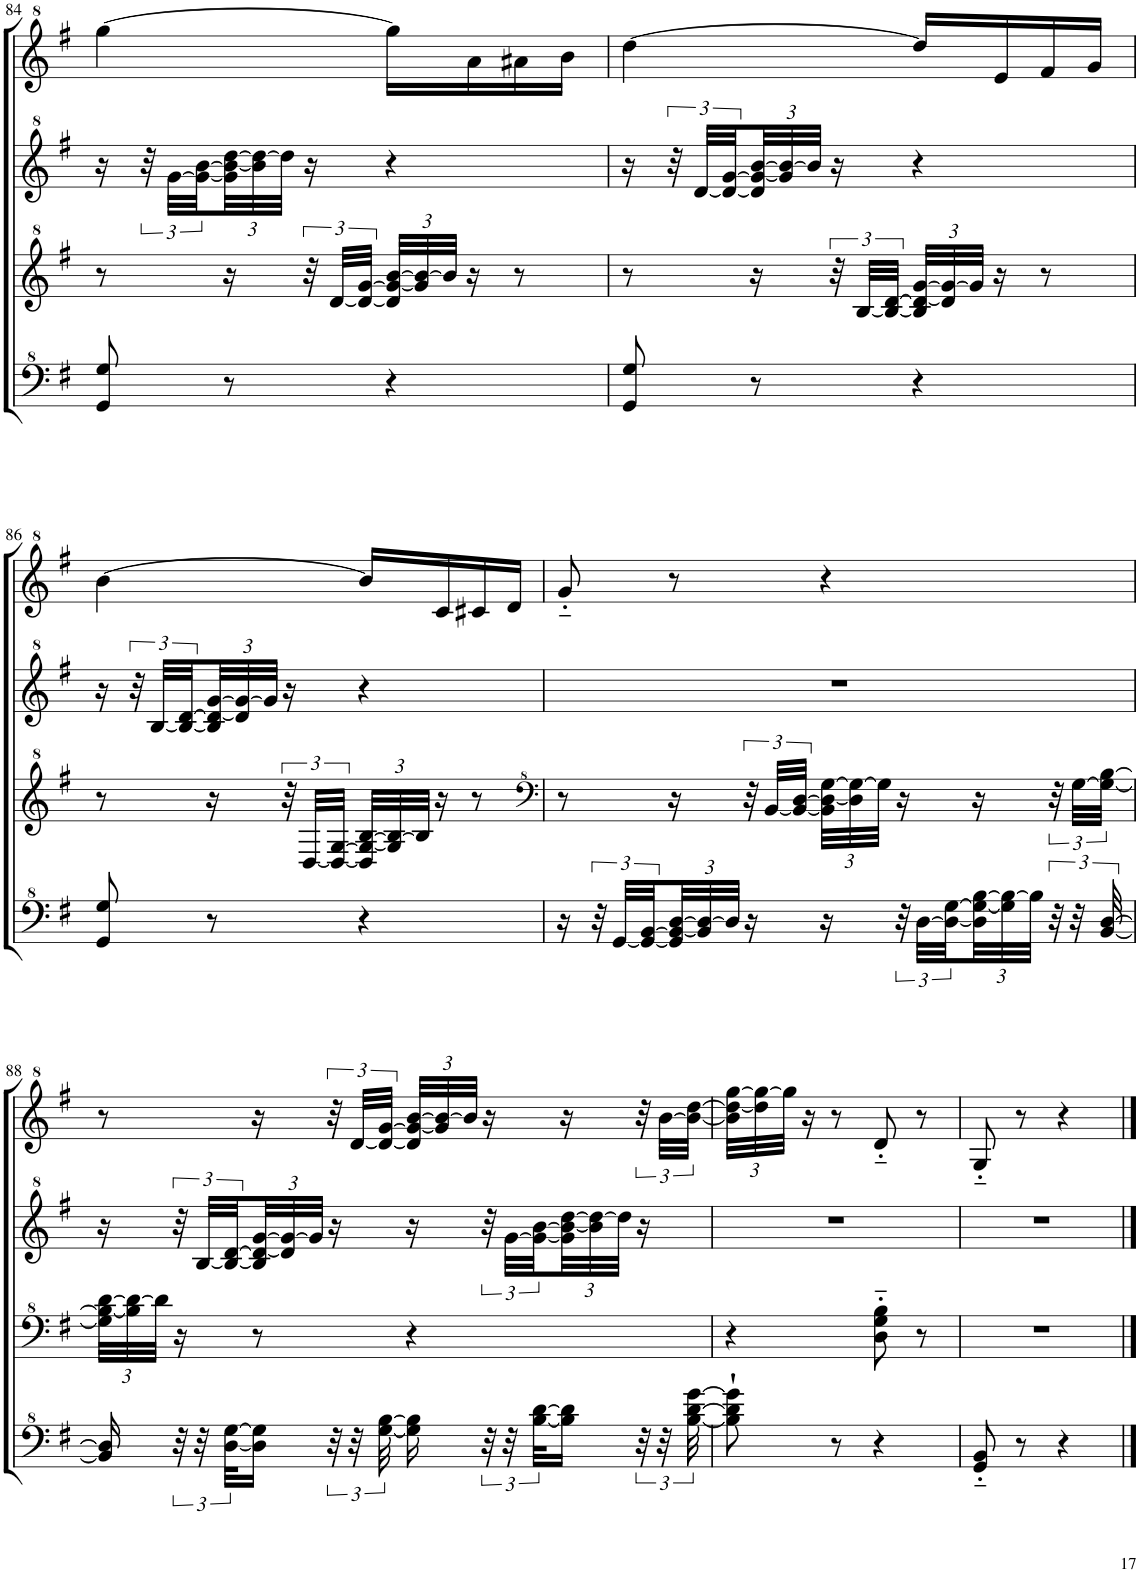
**kern	**kern	**kern	**kern
*part1	*part1	*part1	*part1
*staff4	*staff3	*staff2	*staff1
*I"Model III	*	*	*
!!LO:PB:g=z
*clefF^4	*clefG^2	*clefG^2	*clefG^2
*k[f#]	*k[f#]	*k[f#]	*k[f#]
*M2/4	*M2/4	*M2/4	*M2/4
=84	=84	=84	=84
8G/ 8g/	8r	16r	[4ggg\
.	.	48r	.
.	.	[48gg\LLL	.
.	.	48gg\_ [48bb\	.
*	*	*Xbrackettup	*
8r	16r	48gg\] 48bb\_ [48ddd\	.
.	.	48bb\] 48ddd\_	.
.	.	48ddd\JJJ]	.
.	48r	16r	.
.	[48dd/LLL	.	.
.	48dd/_ [48gg/JJJ	.	.
*	*Xbrackettup	*	*
4r	48dd/] 48gg/_ [48bb/LLL	4r	16ggg\LL]
.	48gg/] 48bb/_	.	.
.	48bb/JJJ]	.	.
.	16r	.	16aa\
.	8r	.	16aa#X\
.	.	.	16bb\JJ
=85	=85	=85	=85
8G/ 8g/	8r	16r	[4ddd\
*	*	*brackettup	*
.	.	48r	.
.	.	[48dd/LLL	.
.	.	48dd/_ [48gg/	.
*	*	*Xbrackettup	*
8r	16r	48dd/] 48gg/_ [48bb/	.
.	.	48gg/] 48bb/_	.
.	.	48bb/JJJ]	.
*	*brackettup	*	*
.	48r	16r	.
.	[48b/LLL	.	.
.	48b/_ [48dd/JJJ	.	.
*	*Xbrackettup	*	*
4r	48b/] 48dd/_ [48gg/LLL	4r	16ddd/LL]
.	48dd/] 48gg/_	.	.
.	48gg/JJJ]	.	.
.	16r	.	16ee/
.	8r	.	16ff#/
.	.	.	16gg/JJ
!!LO:LB:g=z
=86	=86	=86	=86
8G/ 8g/	8r	16r	[4bb\
*	*	*brackettup	*
.	.	48r	.
.	.	[48b/LLL	.
.	.	48b/_ [48dd/	.
*	*	*Xbrackettup	*
8r	16r	48b/] 48dd/_ [48gg/	.
.	.	48dd/] 48gg/_	.
.	.	48gg/JJJ]	.
*	*brackettup	*	*
.	48r	16r	.
.	[48d/LLL	.	.
.	48d/_ [48g/JJJ	.	.
*	*Xbrackettup	*	*
4r	48d/] 48g/_ [48b/LLL	4r	16bb/LL]
.	48g/] 48b/_	.	.
.	48b/JJJ]	.	.
.	16r	.	16cc/
.	8r	.	16cc#X/
.	.	.	16dd/JJ
=87	=87	=87	=87
*	*clefF^4	*	*
16r	8r	2r	8gg'~/
48r	.	.	.
[48G/LLL	.	.	.
48G/_ [48B/	.	.	.
*Xbrackettup	*	*	*
48G/] 48B/_ [48d/	16r	.	8r
48B/] 48d/_	.	.	.
48d/JJJ]	.	.	.
*	*brackettup	*	*
16r	48r	.	.
.	[48B/LLL	.	.
.	48B/_ [48d/JJJ	.	.
*	*Xbrackettup	*	*
16r	48B\] 48d\_ [48g\LLL	.	4r
.	48d\] 48g\_	.	.
.	48g\JJJ]	.	.
*brackettup	*	*	*
48r	16r	.	.
[48d\LLL	.	.	.
48d\_ [48g\	.	.	.
*Xbrackettup	*	*	*
48d\] 48g\_ [48b\	16r	.	.
48g\] 48b\_	.	.	.
48b\JJJ]	.	.	.
*brackettup	*brackettup	*	*
48r	48r	.	.
48r	[48g\LLL	.	.
[48B/ [48d/	48g\_ [48b\JJJ	.	.
!!LO:LB:g=z
=88	=88	=88	=88
*	*Xbrackettup	*	*
16B/] 16d/]	48g\] 48b\_ [48dd\LLL	16r	8r
.	48b\] 48dd\_	.	.
.	48dd\JJJ]	.	.
*	*	*brackettup	*
48r	16r	48r	.
48r	.	[48b/LLL	.
[48d\ [48g\KLL	.	48b/_ [48dd/	.
*	*	*Xbrackettup	*
16d\] 16g\]JJ	8r	48b/] 48dd/_ [48gg/	16r
.	.	48dd/] 48gg/_	.
.	.	48gg/JJJ]	.
48r	.	16r	48r
48r	.	.	[48dd/LLL
[48g\ [48b\	.	.	48dd/_ [48gg/JJJ
*	*	*	*Xbrackettup
16g\] 16b\]	4r	16r	48dd/] 48gg/_ [48bb/LLL
.	.	.	48gg/] 48bb/_
.	.	.	48bb/JJJ]
*	*	*brackettup	*
48r	.	48r	16r
48r	.	[48gg\LLL	.
[48b\ [48dd\KLL	.	48gg\_ [48bb\	.
*	*	*Xbrackettup	*
16b\] 16dd\]JJ	.	48gg\] 48bb\_ [48ddd\	16r
.	.	48bb\] 48ddd\_	.
.	.	48ddd\JJJ]	.
*	*	*	*brackettup
48r	.	16r	48r
48r	.	.	[48bb\LLL
[48b\ [48dd\ [48gg\	.	.	48bb\_ [48ddd\JJJ
=89	=89	=89	=89
*	*	*	*Xbrackettup
8b\]` 8dd\]` 8gg\]`	4r	2r	48bb\] 48ddd\_ [48ggg\LLL
.	.	.	48ddd\] 48ggg\_
.	.	.	48ggg\JJJ]
.	.	.	16r
8r	.	.	8r
4r	8d\'~ 8g\'~ 8b\'~	.	8dd'~/
.	8r	.	8r
=90	=90	=90	=90
8G/'~ 8B/'~	2r	2r	8g'~/
8r	.	.	8r
4r	.	.	4r
==	==	==	==
*-	*-	*-	*-
